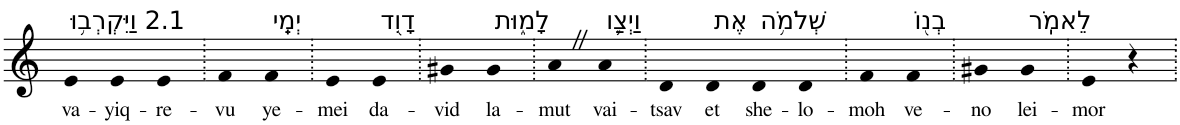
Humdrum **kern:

**kern	**text
*part1	*part1
*staff1	*staff1
*I"Piano	*
*I'Pno	*
*clefG2	*
*k[]	*
=1	=1
!LO:TX:a:t=2.1 וַיִּקְרְב֥וּ	!
!	!LO:LY:b
4e	va-
!	!LO:LY:b
4e	-yiq-
!	!LO:LY:b
4e	-re-
=2.	=2.
!	!LO:LY:b
4f	-vu
!LO:TX:a:t=יְמֵֽי	!
!	!LO:LY:b
4f	ye-
=3.	=3.
!	!LO:LY:b
4e	-mei
!LO:TX:a:t=דָוִ֖ד	!
!	!LO:LY:b
4e	da-
=4.	=4.
!	!LO:LY:b
4g#X	-vid
!LO:TX:a:t=לָמ֑וּת	!
!	!LO:LY:b
4g#	la-
=5.	=5.
!	!LO:LY:b
4aZ	-mut
!LO:TX:a:t=וַיְצַ֛ו	!
!	!LO:LY:b
4a	vai-
=6.	=6.
!	!LO:LY:b
4d	-tsav
!LO:TX:a:t=אֶת	!
!	!LO:LY:b
4d	et
!LO:TX:a:t=שְׁלֹמֹ֥ה	!
!	!LO:LY:b
4d	she-
!	!LO:LY:b
4d	-lo-
=7.	=7.
!	!LO:LY:b
4f	-moh
!LO:TX:a:t=בְנ֖וֹ	!
!	!LO:LY:b
4f	ve-
=8.	=8.
!	!LO:LY:b
4g#X	-no
!LO:TX:a:t=לֵאמֹֽר	!
!	!LO:LY:b
4g#	lei-
=9.	=9.
!	!LO:LY:b
4e	-mor
4r	.
=.	=.
*-	*-
